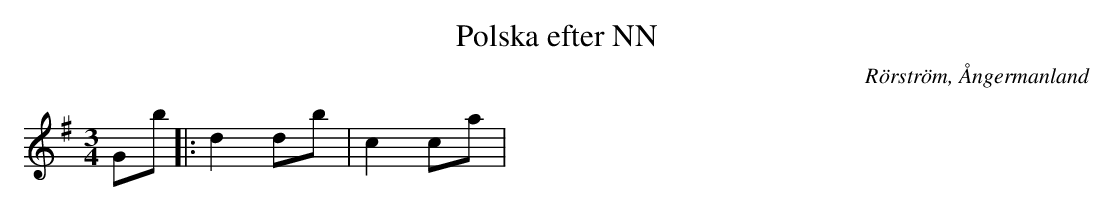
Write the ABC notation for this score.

X:1
T:Polska efter NN
O:Rörström, Ångermanland
M:3/4
L:1/8
K:G
Gb|: d2 db | c2 ca|
